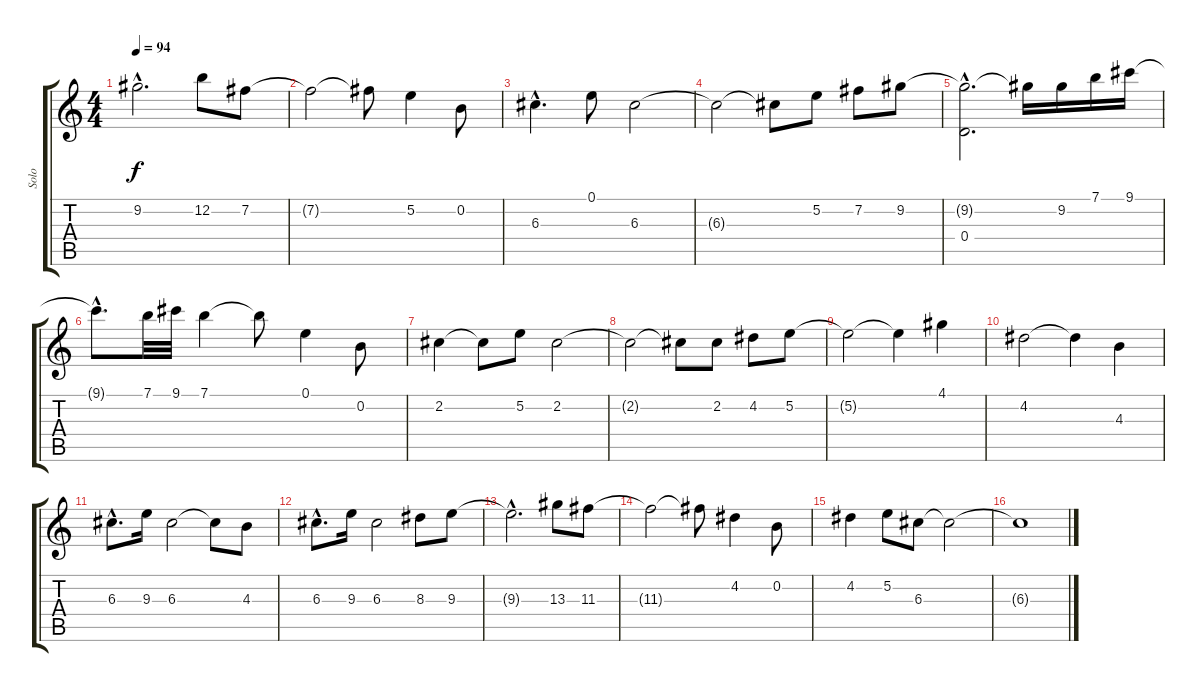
\track ("Solo" "Solo") {instrument distortionguitar}
\staff {score tabs}
\tuning (E4 B3 G3 D3 A2 E2) {hide}
\ts (4 4)
\tempo 94
\clef g2
\ks c
9.2{hac t}.2{d dy f} 12.2.8 7.2.8 |
7.2{t}.2 7.2{t}.8 5.2.4 0.2.8 |
6.3{hac}.4{d} 0.1.8 6.3.2 |
6.3{t}.2 6.3{t}.8 5.2.8 7.2.8 9.2.8 |
(9.2{hac t} 0.4{hac}).2{d} 9.2{t}.16 9.2.16 7.1.16 9.1.16 |
9.1{hac t}.8{d} 7.1.32 9.1.32 7.1.4 7.1{t}.8 0.1.4 0.2.8 |
2.2.4 2.2{t}.8 5.2.8 2.2.2 |
2.2{t}.2 2.2{t}.8 2.2.8 4.2.8 5.2.8 |
5.2{t}.2 5.2{t}.4 4.1.4 |
4.2.2 4.2{t}.4 4.3.4 |
6.3{hac}.8{d} 9.3.16 6.3.2 6.3{t}.8 4.3.8 |
6.3{hac}.8{d} 9.3.16 6.3.2 8.3.8 9.3.8 |
9.3{hac t}.2{d} 13.3.8 11.3.8 |
11.3{t}.2 11.3{t}.8 4.2.4 0.2.8 |
4.2.4 5.2.8 6.3.8 6.3{t}.2 |
6.3{t}.1
